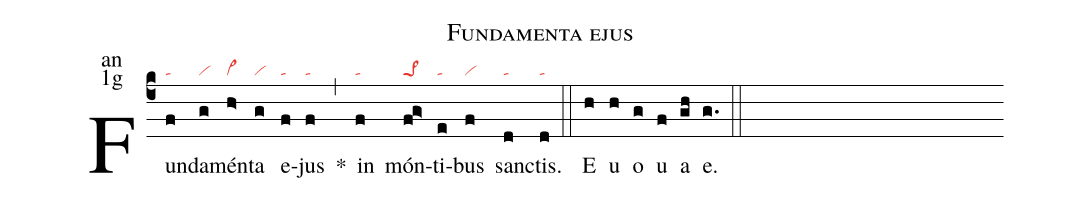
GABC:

name:Fundamenta ejus;
office-part:an;
mode:1g;
nabc-lines:1;
%%
(c4) Fun(f|ta)da(g|vi)mén(h>|cl~)ta(g|vi) e(f|ta)jus(f|ta) *(,) in(f|ta) món(fg>|pe>1)ti(e|ta)bus(f|vi) san(d|ta)ctis.(d|ta) (::)<eu>E(h) u(h) o(g) u(f) a(gh) e.</eu>(g.) (::)
